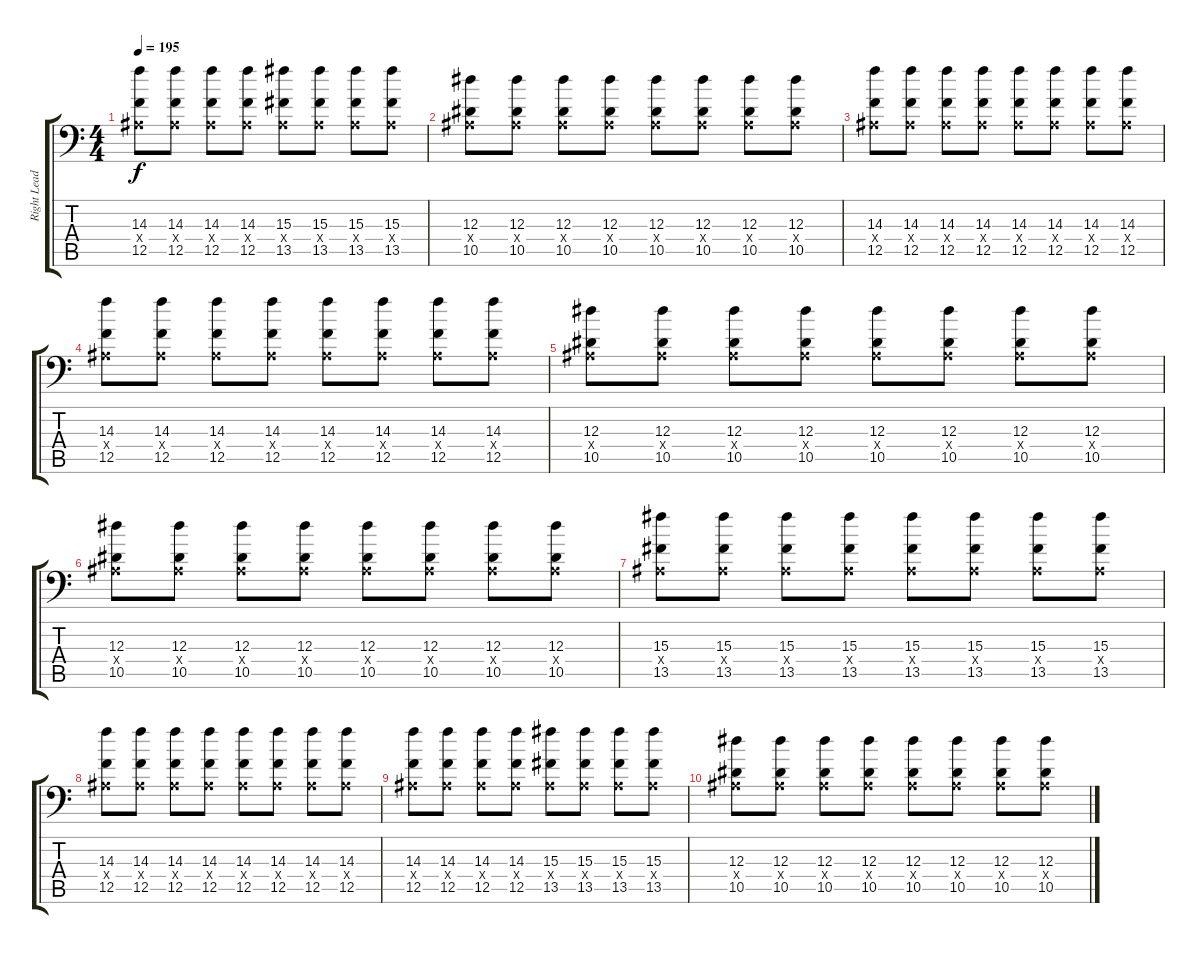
\track ("Right Lead 1" "Right Lead") {instrument distortionguitar}
\staff {score tabs}
\tuning (C4 G3 Eb3 Bb2 F2 Bb1) {hide}
\ts (4 4)
\tempo 195
\clef f4
\ks c
(14.3 0.4{x} 12.5).8{dy f} (14.3 0.4{x} 12.5).8 (14.3 0.4{x} 12.5).8 (14.3 0.4{x} 12.5).8 (15.3 0.4{x} 13.5).8 (15.3 0.4{x} 13.5).8 (15.3 0.4{x} 13.5).8 (15.3 0.4{x} 13.5).8 |
(12.3 0.4{x} 10.5).8 (12.3 0.4{x} 10.5).8 (12.3 0.4{x} 10.5).8 (12.3 0.4{x} 10.5).8 (12.3 0.4{x} 10.5).8 (12.3 0.4{x} 10.5).8 (12.3 0.4{x} 10.5).8 (12.3 0.4{x} 10.5).8 |
(14.3 0.4{x} 12.5).8 (14.3 0.4{x} 12.5).8 (14.3 0.4{x} 12.5).8 (14.3 0.4{x} 12.5).8 (14.3 0.4{x} 12.5).8 (14.3 0.4{x} 12.5).8 (14.3 0.4{x} 12.5).8 (14.3 0.4{x} 12.5).8 |
(14.3 0.4{x} 12.5).8 (14.3 0.4{x} 12.5).8 (14.3 0.4{x} 12.5).8 (14.3 0.4{x} 12.5).8 (14.3 0.4{x} 12.5).8 (14.3 0.4{x} 12.5).8 (14.3 0.4{x} 12.5).8 (14.3 0.4{x} 12.5).8 |
(12.3 0.4{x} 10.5).8 (12.3 0.4{x} 10.5).8 (12.3 0.4{x} 10.5).8 (12.3 0.4{x} 10.5).8 (12.3 0.4{x} 10.5).8 (12.3 0.4{x} 10.5).8 (12.3 0.4{x} 10.5).8 (12.3 0.4{x} 10.5).8 |
(12.3 0.4{x} 10.5).8 (12.3 0.4{x} 10.5).8 (12.3 0.4{x} 10.5).8 (12.3 0.4{x} 10.5).8 (12.3 0.4{x} 10.5).8 (12.3 0.4{x} 10.5).8 (12.3 0.4{x} 10.5).8 (12.3 0.4{x} 10.5).8 |
(15.3 0.4{x} 13.5).8 (15.3 0.4{x} 13.5).8 (15.3 0.4{x} 13.5).8 (15.3 0.4{x} 13.5).8 (15.3 0.4{x} 13.5).8 (15.3 0.4{x} 13.5).8 (15.3 0.4{x} 13.5).8 (15.3 0.4{x} 13.5).8 |
(14.3 0.4{x} 12.5).8 (14.3 0.4{x} 12.5).8 (14.3 0.4{x} 12.5).8 (14.3 0.4{x} 12.5).8 (14.3 0.4{x} 12.5).8 (14.3 0.4{x} 12.5).8 (14.3 0.4{x} 12.5).8 (14.3 0.4{x} 12.5).8 |
(14.3 0.4{x} 12.5).8 (14.3 0.4{x} 12.5).8 (14.3 0.4{x} 12.5).8 (14.3 0.4{x} 12.5).8 (15.3 0.4{x} 13.5).8 (15.3 0.4{x} 13.5).8 (15.3 0.4{x} 13.5).8 (15.3 0.4{x} 13.5).8 |
(12.3 0.4{x} 10.5).8 (12.3 0.4{x} 10.5).8 (12.3 0.4{x} 10.5).8 (12.3 0.4{x} 10.5).8 (12.3 0.4{x} 10.5).8 (12.3 0.4{x} 10.5).8 (12.3 0.4{x} 10.5).8 (12.3 0.4{x} 10.5).8
